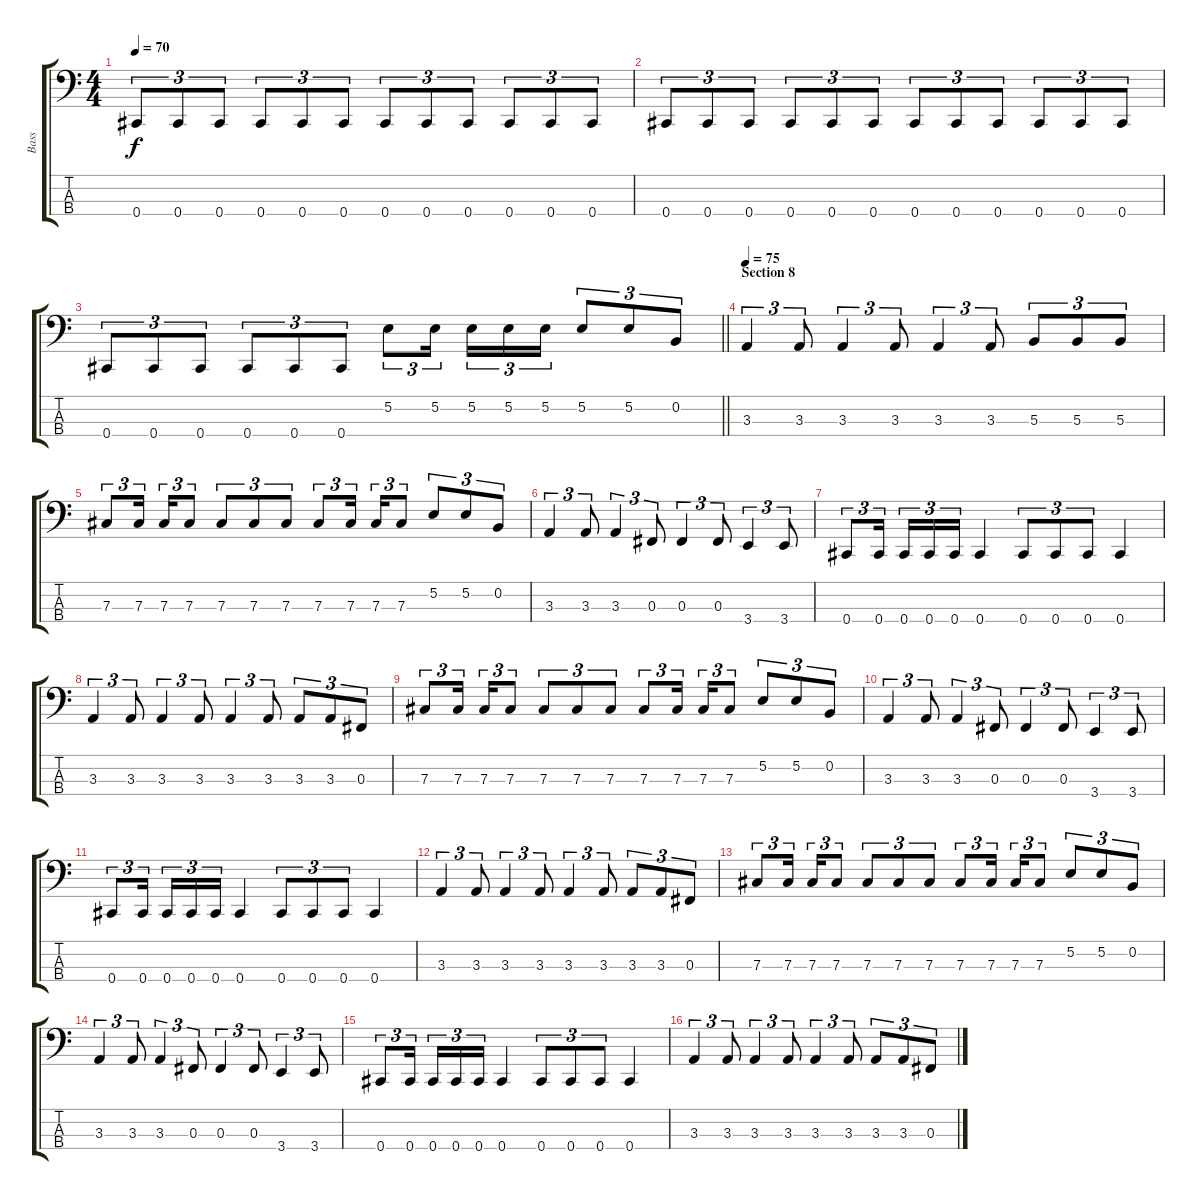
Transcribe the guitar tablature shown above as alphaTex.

\track ("Bass" "Bass") {instrument electricbasspick}
\staff {score tabs}
\tuning (E2 B1 Gb1 Db1) {hide}
\ts (4 4)
\tempo 70
\clef f4
\ks c
0.4.8{tu (3 2) dy f} 0.4.8{tu (3 2)} 0.4.8{tu (3 2)} 0.4.8{tu (3 2)} 0.4.8{tu (3 2)} 0.4.8{tu (3 2)} 0.4.8{tu (3 2)} 0.4.8{tu (3 2)} 0.4.8{tu (3 2)} 0.4.8{tu (3 2)} 0.4.8{tu (3 2)} 0.4.8{tu (3 2)} |
0.4.8{tu (3 2)} 0.4.8{tu (3 2)} 0.4.8{tu (3 2)} 0.4.8{tu (3 2)} 0.4.8{tu (3 2)} 0.4.8{tu (3 2)} 0.4.8{tu (3 2)} 0.4.8{tu (3 2)} 0.4.8{tu (3 2)} 0.4.8{tu (3 2)} 0.4.8{tu (3 2)} 0.4.8{tu (3 2)} |
\barLineRight lightlight
0.4.8{tu (3 2)} 0.4.8{tu (3 2)} 0.4.8{tu (3 2)} 0.4.8{tu (3 2)} 0.4.8{tu (3 2)} 0.4.8{tu (3 2)} 5.2.8{tu (3 2)} 5.2.16{tu (3 2)} 5.2.16{tu (3 2)} 5.2.16{tu (3 2)} 5.2.16{tu (3 2)} 5.2.8{tu (3 2)} 5.2.8{tu (3 2)} 0.2.8{tu (3 2)} |
\section ("" "Section 8")
\tempo 75
3.3.4{tu (3 2)} 3.3.8{tu (3 2)} 3.3.4{tu (3 2)} 3.3.8{tu (3 2)} 3.3.4{tu (3 2)} 3.3.8{tu (3 2)} 5.3.8{tu (3 2)} 5.3.8{tu (3 2)} 5.3.8{tu (3 2)} |
7.3.8{tu (3 2)} 7.3.16{tu (3 2)} 7.3.16{tu (3 2)} 7.3.8{tu (3 2)} 7.3.8{tu (3 2)} 7.3.8{tu (3 2)} 7.3.8{tu (3 2)} 7.3.8{tu (3 2)} 7.3.16{tu (3 2)} 7.3.16{tu (3 2)} 7.3.8{tu (3 2)} 5.2.8{tu (3 2)} 5.2.8{tu (3 2)} 0.2.8{tu (3 2)} |
3.3.4{tu (3 2)} 3.3.8{tu (3 2)} 3.3.4{tu (3 2)} 0.3.8{tu (3 2)} 0.3.4{tu (3 2)} 0.3.8{tu (3 2)} 3.4.4{tu (3 2)} 3.4.8{tu (3 2)} |
0.4.8{tu (3 2)} 0.4.16{tu (3 2)} 0.4.16{tu (3 2)} 0.4.16{tu (3 2)} 0.4.16{tu (3 2)} 0.4.4 0.4.8{tu (3 2)} 0.4.8{tu (3 2)} 0.4.8{tu (3 2)} 0.4.4 |
3.3.4{tu (3 2)} 3.3.8{tu (3 2)} 3.3.4{tu (3 2)} 3.3.8{tu (3 2)} 3.3.4{tu (3 2)} 3.3.8{tu (3 2)} 3.3.8{tu (3 2)} 3.3.8{tu (3 2)} 0.3.8{tu (3 2)} |
7.3.8{tu (3 2)} 7.3.16{tu (3 2)} 7.3.16{tu (3 2)} 7.3.8{tu (3 2)} 7.3.8{tu (3 2)} 7.3.8{tu (3 2)} 7.3.8{tu (3 2)} 7.3.8{tu (3 2)} 7.3.16{tu (3 2)} 7.3.16{tu (3 2)} 7.3.8{tu (3 2)} 5.2.8{tu (3 2)} 5.2.8{tu (3 2)} 0.2.8{tu (3 2)} |
3.3.4{tu (3 2)} 3.3.8{tu (3 2)} 3.3.4{tu (3 2)} 0.3.8{tu (3 2)} 0.3.4{tu (3 2)} 0.3.8{tu (3 2)} 3.4.4{tu (3 2)} 3.4.8{tu (3 2)} |
0.4.8{tu (3 2)} 0.4.16{tu (3 2)} 0.4.16{tu (3 2)} 0.4.16{tu (3 2)} 0.4.16{tu (3 2)} 0.4.4 0.4.8{tu (3 2)} 0.4.8{tu (3 2)} 0.4.8{tu (3 2)} 0.4.4 |
3.3.4{tu (3 2)} 3.3.8{tu (3 2)} 3.3.4{tu (3 2)} 3.3.8{tu (3 2)} 3.3.4{tu (3 2)} 3.3.8{tu (3 2)} 3.3.8{tu (3 2)} 3.3.8{tu (3 2)} 0.3.8{tu (3 2)} |
7.3.8{tu (3 2)} 7.3.16{tu (3 2)} 7.3.16{tu (3 2)} 7.3.8{tu (3 2)} 7.3.8{tu (3 2)} 7.3.8{tu (3 2)} 7.3.8{tu (3 2)} 7.3.8{tu (3 2)} 7.3.16{tu (3 2)} 7.3.16{tu (3 2)} 7.3.8{tu (3 2)} 5.2.8{tu (3 2)} 5.2.8{tu (3 2)} 0.2.8{tu (3 2)} |
3.3.4{tu (3 2)} 3.3.8{tu (3 2)} 3.3.4{tu (3 2)} 0.3.8{tu (3 2)} 0.3.4{tu (3 2)} 0.3.8{tu (3 2)} 3.4.4{tu (3 2)} 3.4.8{tu (3 2)} |
0.4.8{tu (3 2)} 0.4.16{tu (3 2)} 0.4.16{tu (3 2)} 0.4.16{tu (3 2)} 0.4.16{tu (3 2)} 0.4.4 0.4.8{tu (3 2)} 0.4.8{tu (3 2)} 0.4.8{tu (3 2)} 0.4.4 |
3.3.4{tu (3 2)} 3.3.8{tu (3 2)} 3.3.4{tu (3 2)} 3.3.8{tu (3 2)} 3.3.4{tu (3 2)} 3.3.8{tu (3 2)} 3.3.8{tu (3 2)} 3.3.8{tu (3 2)} 0.3.8{tu (3 2)}
